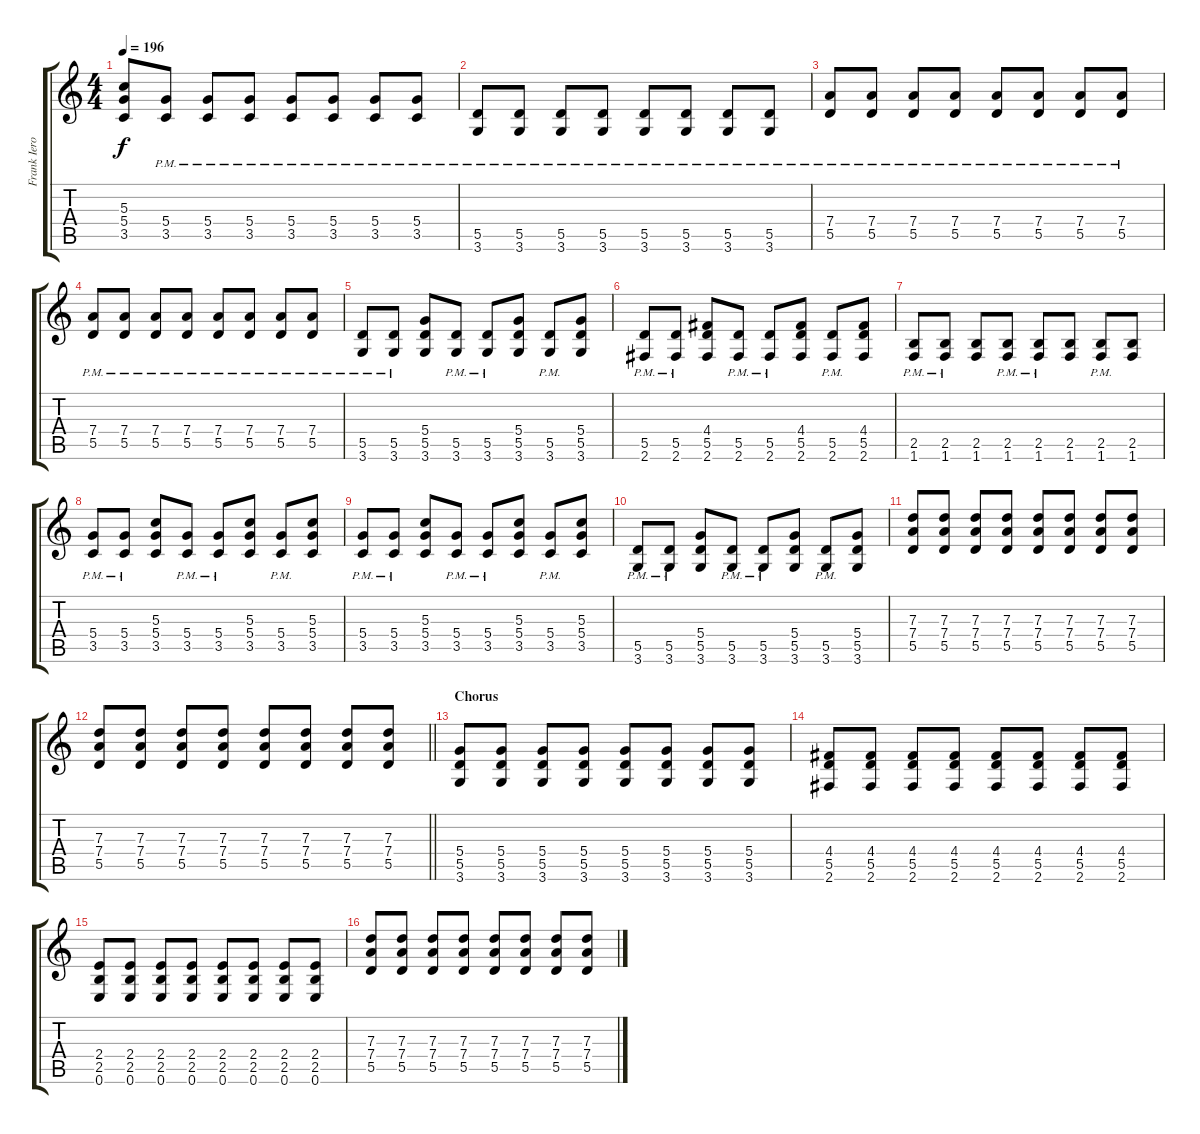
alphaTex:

\track ("Frank Iero (rhythm guitar)" "Frank Iero") {instrument distortionguitar}
\staff {score tabs}
\tuning (E4 B3 G3 D3 A2 E2) {hide}
\ts (4 4)
\tempo 196
\clef g2
\ks c
(5.3 5.4 3.5).8{dy f} (5.4{pm} 3.5{pm}).8 (5.4{pm} 3.5{pm}).8 (5.4{pm} 3.5{pm}).8 (5.4{pm} 3.5{pm}).8 (5.4{pm} 3.5{pm}).8 (5.4{pm} 3.5{pm}).8 (5.4{pm} 3.5{pm}).8 |
(5.5{pm} 3.6{pm}).8 (5.5{pm} 3.6{pm}).8 (5.5{pm} 3.6{pm}).8 (5.5{pm} 3.6{pm}).8 (5.5{pm} 3.6{pm}).8 (5.5{pm} 3.6{pm}).8 (5.5{pm} 3.6{pm}).8 (5.5{pm} 3.6{pm}).8 |
(7.4 5.5{pm}).8 (7.4 5.5{pm}).8 (7.4 5.5{pm}).8 (7.4 5.5{pm}).8 (7.4 5.5{pm}).8 (7.4 5.5{pm}).8 (7.4 5.5{pm}).8 (7.4 5.5{pm}).8 |
(7.4 5.5{pm}).8 (7.4 5.5{pm}).8 (7.4 5.5{pm}).8 (7.4 5.5{pm}).8 (7.4 5.5{pm}).8 (7.4 5.5{pm}).8 (7.4 5.5{pm}).8 (7.4 5.5{pm}).8 |
(5.5{pm} 3.6{pm}).8 (5.5{pm} 3.6{pm}).8 (5.4 5.5 3.6).8 (5.5{pm} 3.6{pm}).8 (5.5{pm} 3.6{pm}).8 (5.4 5.5 3.6).8 (5.5{pm} 3.6{pm}).8 (5.4 5.5 3.6).8 |
(5.5{pm} 2.6{pm}).8 (5.5{pm} 2.6{pm}).8 (4.4 5.5 2.6).8 (5.5{pm} 2.6{pm}).8 (5.5{pm} 2.6{pm}).8 (4.4 5.5 2.6).8 (5.5{pm} 2.6{pm}).8 (4.4 5.5 2.6).8 |
(2.5{pm} 1.6{pm}).8 (2.5{pm} 1.6{pm}).8 (2.5 1.6).8 (2.5{pm} 1.6{pm}).8 (2.5{pm} 1.6{pm}).8 (2.5 1.6).8 (2.5{pm} 1.6{pm}).8 (2.5 1.6).8 |
(5.4{pm} 3.5{pm}).8 (5.4{pm} 3.5{pm}).8 (5.3 5.4 3.5).8 (5.4{pm} 3.5{pm}).8 (5.4{pm} 3.5{pm}).8 (5.3 5.4 3.5).8 (5.4{pm} 3.5{pm}).8 (5.3 5.4 3.5).8 |
(5.4{pm} 3.5{pm}).8 (5.4{pm} 3.5{pm}).8 (5.3 5.4 3.5).8 (5.4{pm} 3.5{pm}).8 (5.4{pm} 3.5{pm}).8 (5.3 5.4 3.5).8 (5.4{pm} 3.5{pm}).8 (5.3 5.4 3.5).8 |
(5.5{pm} 3.6{pm}).8 (5.5{pm} 3.6{pm}).8 (5.4 5.5 3.6).8 (5.5{pm} 3.6{pm}).8 (5.5{pm} 3.6{pm}).8 (5.4 5.5 3.6).8 (5.5{pm} 3.6{pm}).8 (5.4 5.5 3.6).8 |
(7.3 7.4 5.5).8 (7.3 7.4 5.5).8 (7.3 7.4 5.5).8 (7.3 7.4 5.5).8 (7.3 7.4 5.5).8 (7.3 7.4 5.5).8 (7.3 7.4 5.5).8 (7.3 7.4 5.5).8 |
\barLineRight lightlight
(7.3 7.4 5.5).8 (7.3 7.4 5.5).8 (7.3 7.4 5.5).8 (7.3 7.4 5.5).8 (7.3 7.4 5.5).8 (7.3 7.4 5.5).8 (7.3 7.4 5.5).8 (7.3 7.4 5.5).8 |
\section ("" "Chorus")
(5.4 5.5 3.6).8 (5.4 5.5 3.6).8 (5.4 5.5 3.6).8 (5.4 5.5 3.6).8 (5.4 5.5 3.6).8 (5.4 5.5 3.6).8 (5.4 5.5 3.6).8 (5.4 5.5 3.6).8 |
(4.4 5.5 2.6).8 (4.4 5.5 2.6).8 (4.4 5.5 2.6).8 (4.4 5.5 2.6).8 (4.4 5.5 2.6).8 (4.4 5.5 2.6).8 (4.4 5.5 2.6).8 (4.4 5.5 2.6).8 |
(2.4 2.5 0.6).8 (2.4 2.5 0.6).8 (2.4 2.5 0.6).8 (2.4 2.5 0.6).8 (2.4 2.5 0.6).8 (2.4 2.5 0.6).8 (2.4 2.5 0.6).8 (2.4 2.5 0.6).8 |
(7.3 7.4 5.5).8 (7.3 7.4 5.5).8 (7.3 7.4 5.5).8 (7.3 7.4 5.5).8 (7.3 7.4 5.5).8 (7.3 7.4 5.5).8 (7.3 7.4 5.5).8 (7.3 7.4 5.5).8
